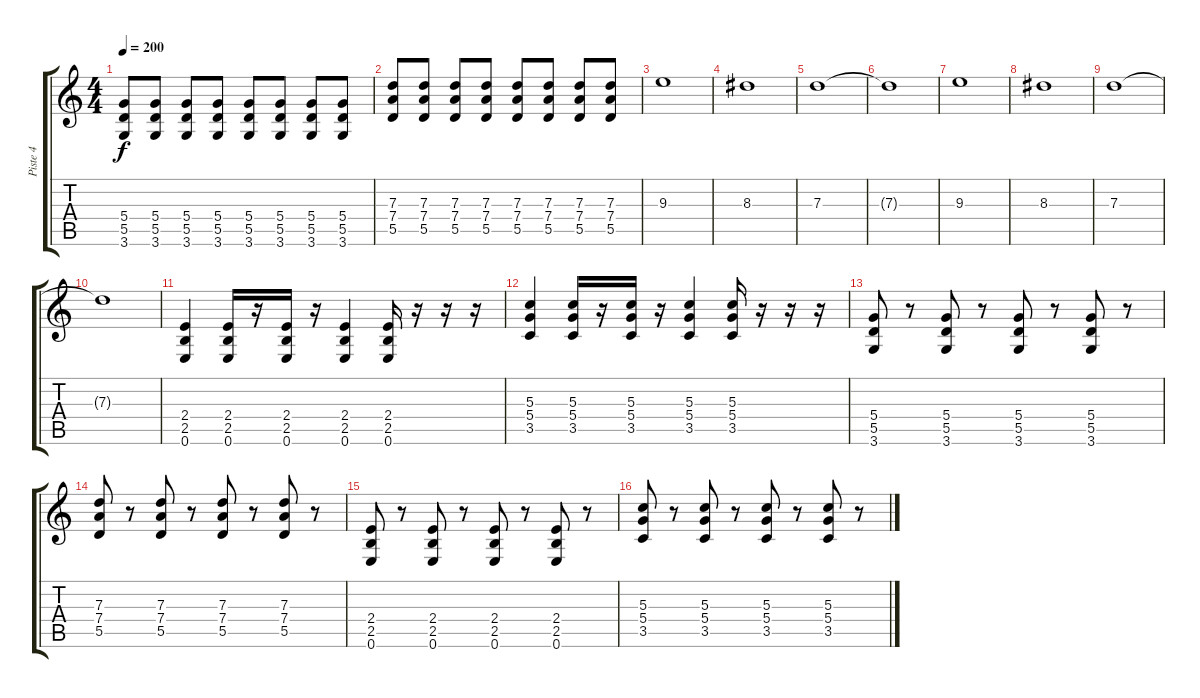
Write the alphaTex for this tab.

\track ("Piste 4" "Piste 4") {instrument distortionguitar}
\staff {score tabs}
\tuning (E4 B3 G3 D3 A2 E2) {hide}
\ts (4 4)
\tempo 200
\clef g2
\ks c
(5.4 5.5 3.6).8{dy f} (5.4 5.5 3.6).8 (5.4 5.5 3.6).8 (5.4 5.5 3.6).8 (5.4 5.5 3.6).8 (5.4 5.5 3.6).8 (5.4 5.5 3.6).8 (5.4 5.5 3.6).8 |
(7.3 7.4 5.5).8 (7.3 7.4 5.5).8 (7.3 7.4 5.5).8 (7.3 7.4 5.5).8 (7.3 7.4 5.5).8 (7.3 7.4 5.5).8 (7.3 7.4 5.5).8 (7.3 7.4 5.5).8 |
9.3.1 |
8.3.1 |
7.3.1 |
7.3{t}.1 |
9.3.1 |
8.3.1 |
7.3.1 |
7.3{t}.1 |
(2.4 2.5 0.6).4 (2.4 2.5 0.6).16 r.16 (2.4 2.5 0.6).16 r.16 (2.4 2.5 0.6).4 (2.4 2.5 0.6).16 r.16 r.16 r.16 |
(5.3 5.4 3.5).4 (5.3 5.4 3.5).16 r.16 (5.3 5.4 3.5).16 r.16 (5.3 5.4 3.5).4 (5.3 5.4 3.5).16 r.16 r.16 r.16 |
(5.4 5.5 3.6).8 r.8 (5.4 5.5 3.6).8 r.8 (5.4 5.5 3.6).8 r.8 (5.4 5.5 3.6).8 r.8 |
(7.3 7.4 5.5).8 r.8 (7.3 7.4 5.5).8 r.8 (7.3 7.4 5.5).8 r.8 (7.3 7.4 5.5).8 r.8 |
(2.4 2.5 0.6).8 r.8 (2.4 2.5 0.6).8 r.8 (2.4 2.5 0.6).8 r.8 (2.4 2.5 0.6).8 r.8 |
(5.3 5.4 3.5).8 r.8 (5.3 5.4 3.5).8 r.8 (5.3 5.4 3.5).8 r.8 (5.3 5.4 3.5).8 r.8
